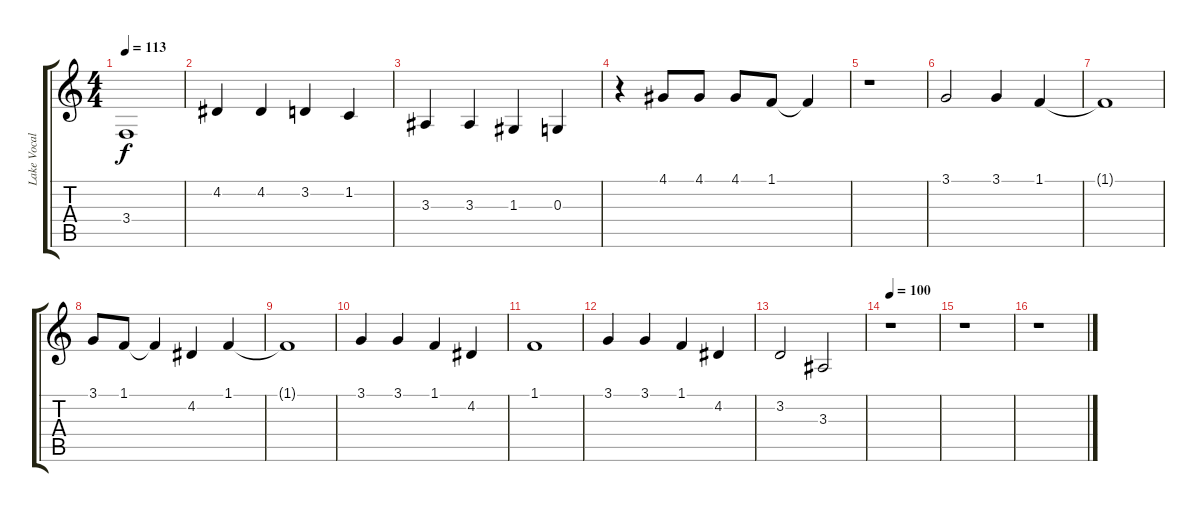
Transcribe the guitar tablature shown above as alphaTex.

\track ("Lake Vocal" "Lake Vocal") {instrument tenorsax}
\staff {score tabs}
\tuning (E4 B3 G3 D3 A2 E2) {hide}
\ts (4 4)
\tempo 113
\clef g2
\ks c
3.4{t}.1{dy f} |
4.2.4 4.2.4 3.2.4 1.2.4 |
3.3.4 3.3.4 1.3.4 0.3.4 |
r.4 4.1.8 4.1.8 4.1.8 1.1.8 1.1{t}.4 |
r.1 |
3.1.2 3.1.4 1.1.4 |
1.1{t}.1 |
3.1.8 1.1.8 1.1{t}.4 4.2.4 1.1.4 |
1.1{t}.1 |
3.1.4 3.1.4 1.1.4 4.2.4 |
1.1.1 |
3.1.4 3.1.4 1.1.4 4.2.4 |
3.2.2 3.3.2 |
\tempo 100
r.1 |
r.1 |
r.1
